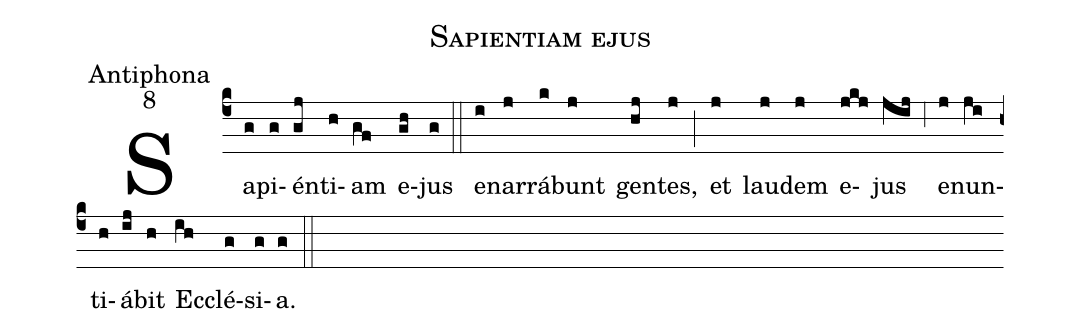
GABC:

name:Sapientiam ejus;
office-part:Antiphona;
mode:8;
%%
(c4) Sa(g)pi(g)én(gj)ti(h)am(gf) e(gh)jus(g) (::)
e(i)nar(j)rá(k)bunt(j) gen(hj)tes,(j) (;) et(j) lau(j)dem(j) e(jkj)jus(jij) (,6) e(j)nun(ji)ti(h)á(ij)bit(h) Ec(ih)clé(g)si(g)a.(g) (::)
